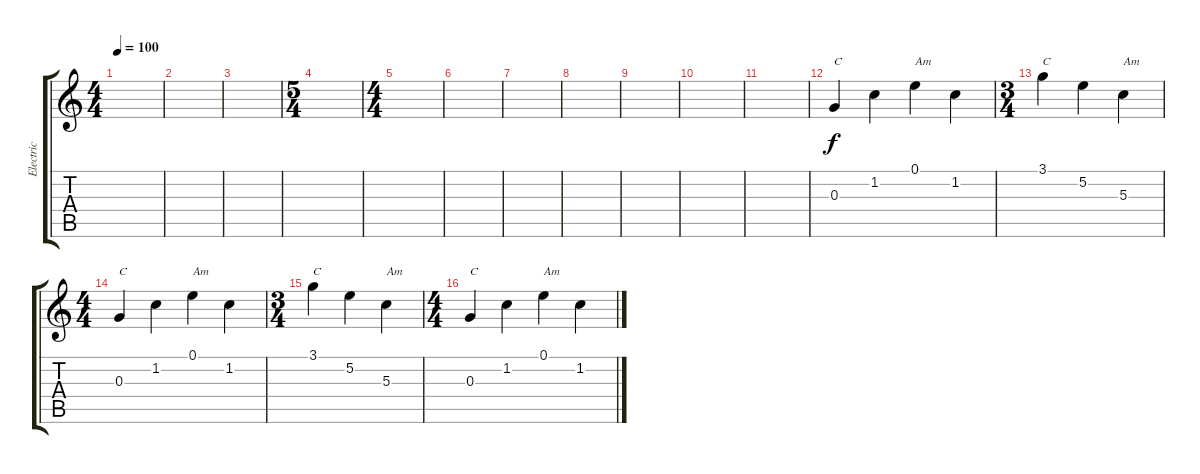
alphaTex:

\track ("Electric" "Electric") {instrument overdrivenguitar}
\staff {score tabs}
\tuning (E4 B3 G3 D3 A2 E2) {hide}
\ts (4 4)
\tempo 100
\clef g2
\ks c
|
|
|
\ts (5 4)
|
\ts (4 4)
|
|
|
|
|
|
|
0.3.4{txt "C"} 1.2.4 0.1.4{txt "Am"} 1.2.4 |
\ts (3 4)
3.1.4{txt "C"} 5.2.4 5.3.4{txt "Am"} |
\ts (4 4)
0.3.4{txt "C"} 1.2.4 0.1.4{txt "Am"} 1.2.4 |
\ts (3 4)
3.1.4{txt "C"} 5.2.4 5.3.4{txt "Am"} |
\ts (4 4)
0.3.4{txt "C"} 1.2.4 0.1.4{txt "Am"} 1.2.4
